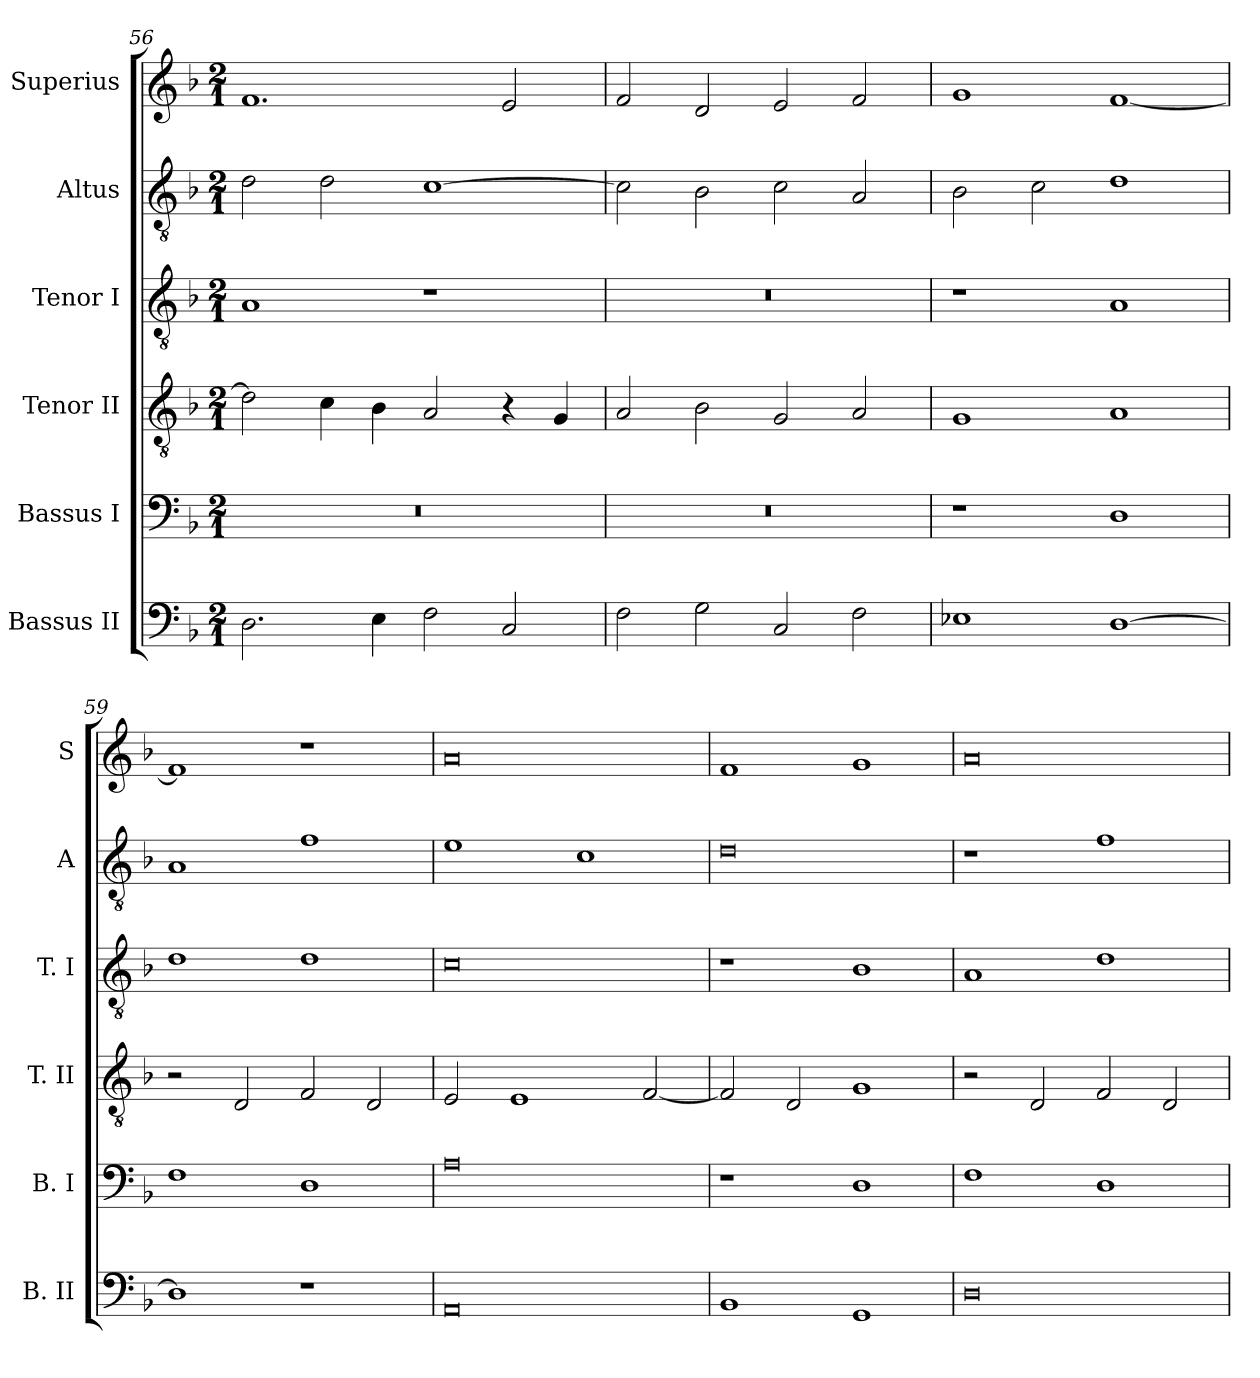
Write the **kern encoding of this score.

**kern	**kern	**kern	**kern	**kern	**kern
*part6	*part5	*part4	*part3	*part2	*part1
*staff6	*staff5	*staff4	*staff3	*staff2	*staff1
*I"Bassus II	*I"Bassus I	*I"Tenor II	*I"Tenor I	*I"Altus	*I"Superius
*I'B. II	*I'B. I	*I'T. II	*I'T. I	*I'A	*I'S
*clefF4	*clefF4	*clefGv2	*clefGv2	*clefGv2	*clefG2
*k[b-]	*k[b-]	*k[b-]	*k[b-]	*k[b-]	*k[b-]
*F:	*F:	*F:	*F:	*F:	*F:
*M2/1	*M2/1	*M2/1	*M2/1	*M2/1	*M2/1
=56	=56	=56	=56	=56	=56
2.D	0r	2d]	1A	2d	1.f
.	.	4c	.	2d	.
4E	.	4B-	.	.	.
2F	.	2A	1r	[1c	.
2C	.	4r	.	.	2e
.	.	4G	.	.	.
=57	=57	=57	=57	=57	=57
2F	0r	2A	0r	2c]	2f
2G	.	2B-	.	2B-	2d
2C	.	2G	.	2c	2e
2F	.	2A	.	2A	2f
=58	=58	=58	=58	=58	=58
1E-X	1r	1G	1r	2B-	1g
.	.	.	.	2c	.
[1D	1D	1A	1A	1d	[1f
=59	=59	=59	=59	=59	=59
1D]	1F	2r	1d	1A	1f]
.	.	2D	.	.	.
1r	1D	2F	1d	1f	1r
.	.	2D	.	.	.
=60	=60	=60	=60	=60	=60
0AA	0A	2E	0c	1e	0a
.	.	1E	.	.	.
.	.	.	.	1c	.
.	.	[2F	.	.	.
=61	=61	=61	=61	=61	=61
1BB-	1r	2F]	1r	0d	1f
.	.	2D	.	.	.
1GG	1D	1G	1B-	.	1g
=62	=62	=62	=62	=62	=62
0D	1F	2r	1A	1r	0a
.	.	2D	.	.	.
.	1D	2F	1d	1f	.
.	.	2D	.	.	.
=	=	=	=	=	=
*-	*-	*-	*-	*-	*-
